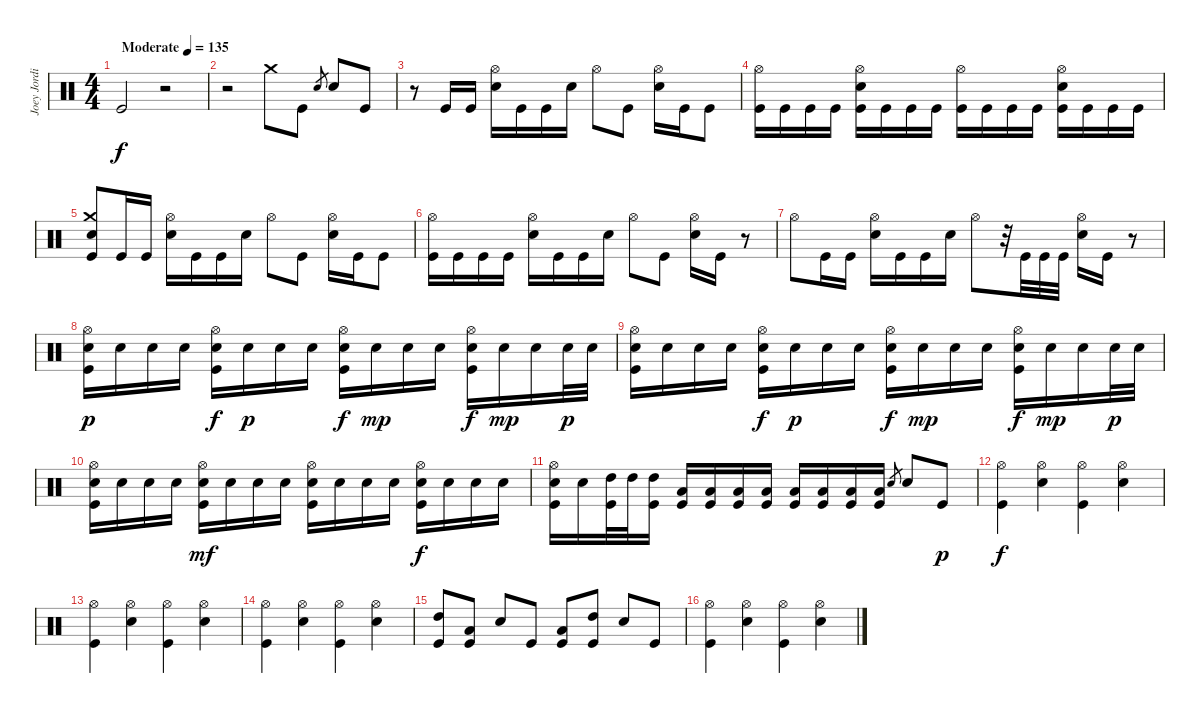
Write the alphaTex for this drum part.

\track ("Joey Jordison" "Joey Jordi") {instrument percussion}
\staff {score}
\articulation defaults
\ts (4 4)
\tempo (135 "Moderate")
\clef neutral
\ks c "Kick (hit)".2{dy f}
r.2 |
r.2 "Crash medium (hit)".8 "Kick (hit)".8 "Electric Snare (hit)".8{gr} "Electric Snare (hit)".8 "Kick (hit)".8 |
r.8 "Kick (hit)".16 "Kick (hit)".16 ("Hi-Hat (open)" "Electric Snare (hit)").16 "Kick (hit)".16 "Kick (hit)".16 "Electric Snare (hit)".16 "Hi-Hat (open)".8 "Kick (hit)".8 ("Hi-Hat (open)" "Electric Snare (hit)").16 "Kick (hit)".16 "Kick (hit)".8 |
("Hi-Hat (open)" "Kick (hit)").16 "Kick (hit)".16 "Kick (hit)".16 "Kick (hit)".16 ("Hi-Hat (open)" "Electric Snare (hit)" "Kick (hit)").16 "Kick (hit)".16 "Kick (hit)".16 "Kick (hit)".16 ("Hi-Hat (open)" "Kick (hit)").16 "Kick (hit)".16 "Kick (hit)".16 "Kick (hit)".16 ("Hi-Hat (open)" "Electric Snare (hit)" "Kick (hit)").16 "Kick (hit)".16 "Kick (hit)".16 "Kick (hit)".16 |
("Crash medium (hit)" "Electric Snare (hit)" "Kick (hit)").8 "Kick (hit)".16 "Kick (hit)".16 ("Hi-Hat (open)" "Electric Snare (hit)").16 "Kick (hit)".16 "Kick (hit)".16 "Electric Snare (hit)".16 "Hi-Hat (open)".8 "Kick (hit)".8 ("Hi-Hat (open)" "Electric Snare (hit)").16 "Kick (hit)".16 "Kick (hit)".8 |
("Hi-Hat (open)" "Kick (hit)").16 "Kick (hit)".16 "Kick (hit)".16 "Kick (hit)".16 ("Hi-Hat (open)" "Electric Snare (hit)").16 "Kick (hit)".16 "Kick (hit)".16 "Electric Snare (hit)".16 "Hi-Hat (open)".8 "Kick (hit)".8 ("Hi-Hat (open)" "Electric Snare (hit)").16 "Kick (hit)".16 r.8 |
"Hi-Hat (open)".8 "Kick (hit)".16 "Kick (hit)".16 ("Hi-Hat (open)" "Electric Snare (hit)").16 "Kick (hit)".16 "Kick (hit)".16 "Electric Snare (hit)".16 "Hi-Hat (open)".8 r.32 "Kick (hit)".32 "Kick (hit)".32 "Kick (hit)".32 ("Hi-Hat (open)" "Electric Snare (hit)").16 "Kick (hit)".16 r.8 |
("Hi-Hat (open)" "Electric Snare (hit)" "Kick (hit)").16{dy p} "Electric Snare (hit)".16 "Electric Snare (hit)".16 "Electric Snare (hit)".16 ("Hi-Hat (open)" "Electric Snare (hit)" "Kick (hit)").16{dy f} "Electric Snare (hit)".16{dy p} "Electric Snare (hit)".16 "Electric Snare (hit)".16 ("Hi-Hat (open)" "Electric Snare (hit)" "Kick (hit)").16{dy f} "Electric Snare (hit)".16{dy mp} "Electric Snare (hit)".16 "Electric Snare (hit)".16 ("Hi-Hat (open)" "Electric Snare (hit)" "Kick (hit)").16{dy f} "Electric Snare (hit)".16{dy mp} "Electric Snare (hit)".16 "Electric Snare (hit)".32{dy p} "Electric Snare (hit)".32 |
("Hi-Hat (open)" "Electric Snare (hit)" "Kick (hit)").16 "Electric Snare (hit)".16 "Electric Snare (hit)".16 "Electric Snare (hit)".16 ("Hi-Hat (open)" "Electric Snare (hit)" "Kick (hit)").16{dy f} "Electric Snare (hit)".16{dy p} "Electric Snare (hit)".16 "Electric Snare (hit)".16 ("Hi-Hat (open)" "Electric Snare (hit)" "Kick (hit)").16{dy f} "Electric Snare (hit)".16{dy mp} "Electric Snare (hit)".16 "Electric Snare (hit)".16 ("Hi-Hat (open)" "Electric Snare (hit)" "Kick (hit)").16{dy f} "Electric Snare (hit)".16{dy mp} "Electric Snare (hit)".16 "Electric Snare (hit)".32{dy p} "Electric Snare (hit)".32 |
("Hi-Hat (open)" "Electric Snare (hit)" "Kick (hit)").16 "Electric Snare (hit)".16 "Electric Snare (hit)".16 "Electric Snare (hit)".16 ("Hi-Hat (open)" "Electric Snare (hit)" "Kick (hit)").16{dy mf} "Electric Snare (hit)".16 "Electric Snare (hit)".16 "Electric Snare (hit)".16 ("Hi-Hat (open)" "Electric Snare (hit)" "Kick (hit)").16 "Electric Snare (hit)".16 "Electric Snare (hit)".16 "Electric Snare (hit)".16 ("Hi-Hat (open)" "Electric Snare (hit)" "Kick (hit)").16{dy f} "Electric Snare (hit)".16 "Electric Snare (hit)".16 "Electric Snare (hit)".16 |
("Hi-Hat (open)" "Electric Snare (hit)" "Kick (hit)").16 "Electric Snare (hit)".16 ("High Tom (hit)" "Kick (hit)").32 "High Tom (hit)".32 ("High Tom (hit)" "Kick (hit)").16 ("Low Tom (hit)" "Kick (hit)").16 ("Low Tom (hit)" "Kick (hit)").16 ("Low Floor Tom (hit)" "Kick (hit)").16 ("Low Floor Tom (hit)" "Kick (hit)").16 ("Low Tom (hit)" "Kick (hit)").16 ("Low Tom (hit)" "Kick (hit)").16 ("Low Floor Tom (hit)" "Kick (hit)").16 ("Low Floor Tom (hit)" "Kick (hit)").16 "Electric Snare (hit)".8{gr} "Electric Snare (hit)".8 "Kick (hit)".8{dy p} |
("Hi-Hat (open)" "Kick (hit)").4{dy f} ("Hi-Hat (open)" "Electric Snare (hit)").4 ("Hi-Hat (open)" "Kick (hit)").4 ("Hi-Hat (open)" "Electric Snare (hit)").4 |
("Hi-Hat (open)" "Kick (hit)").4 ("Hi-Hat (open)" "Electric Snare (hit)").4 ("Hi-Hat (open)" "Kick (hit)").4 ("Hi-Hat (open)" "Electric Snare (hit)").4 |
("Hi-Hat (open)" "Kick (hit)").4 ("Hi-Hat (open)" "Electric Snare (hit)").4 ("Hi-Hat (open)" "Kick (hit)").4 ("Hi-Hat (open)" "Electric Snare (hit)").4 |
("High Tom (hit)" "Kick (hit)").8 ("Low Tom (hit)" "Kick (hit)").8 "Electric Snare (hit)".8 "Kick (hit)".8 ("Low Tom (hit)" "Kick (hit)").8 ("High Tom (hit)" "Kick (hit)").8 "Electric Snare (hit)".8 "Kick (hit)".8 |
("Hi-Hat (open)" "Kick (hit)").4 ("Hi-Hat (open)" "Electric Snare (hit)").4 ("Hi-Hat (open)" "Kick (hit)").4 ("Hi-Hat (open)" "Electric Snare (hit)").4
